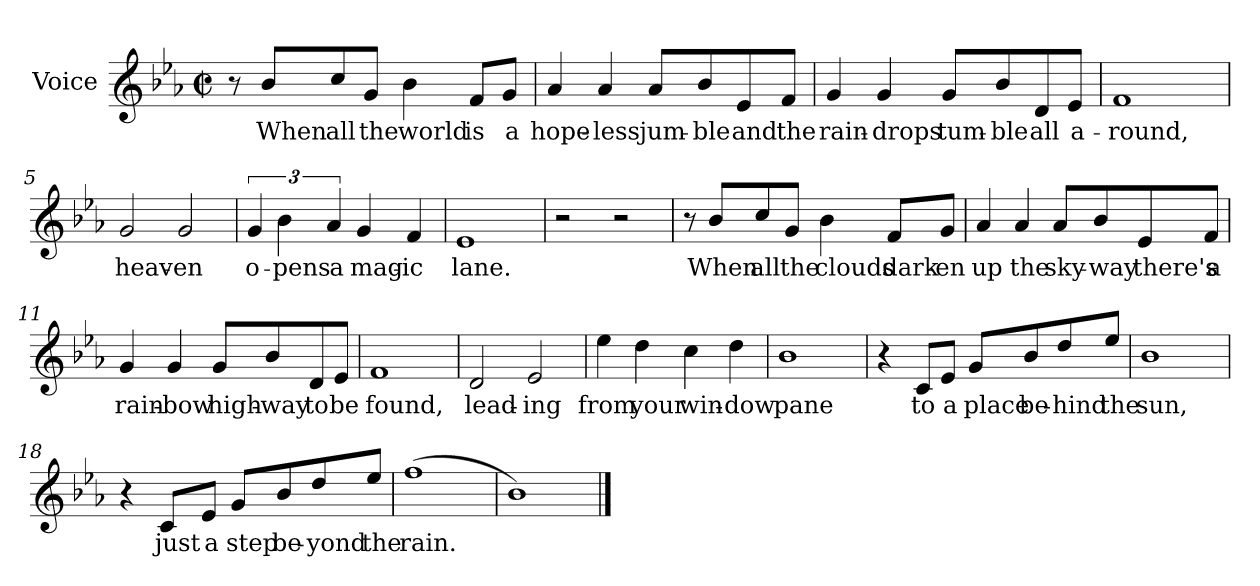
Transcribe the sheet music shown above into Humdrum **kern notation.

**kern	**text
*part1	*part1
*staff1	*staff1
*I"Voice	*
*I'Vo.	*
*clefG2	*
*k[b-e-a-]	*
*E-:	*
*M2/2	*
*met(c|)	*
=1	=1
8r	.
8b-/L	When
8cc/	all
8g/J	the
4b-\	world
8f/L	is
8g/J	a
=2	=2
4a-/	hope-
4a-/	less
8a-/L	jum-
8b-/	ble
8e-/	and
8f/J	the
!!LO:LB:g=z
=3	=3
4g/	rain-
4g/	drops
8g/L	tum-
8b-/	ble
8d/	all
8e-/J	a-
=4	=4
1f	round,
=5	=5
2g/	heav-
2g/	en
=6	=6
6g/	o-
6b-\	pens
6a-/	a
4g/	mag-
4f/	ic
!!LO:LB:g=z
=7	=7
1e-	lane.
=8	=8
2r	.
2r	.
=9	=9
8r	.
8b-/L	When
8cc/	all
8g/J	the
4b-\	clouds
8f/L	dark-
8g/J	en
!!LO:LB:g=z
=10	=10
4a-/	up
4a-/	the
8a-/L	sky-
8b-/	way
8e-/	there's
8f/J	a
=11	=11
4g/	rain-
4g/	bow
8g/L	high-
8b-/	way
8d/	to
8e-/J	be
=12	=12
1f	found,
!!LO:LB:g=z
=13	=13
2d/	lead-
2e-/	ing
=14	=14
4ee-\	from
4dd\	your
4cc\	win-
4dd\	dow
=15	=15
1b-	pane
=16	=16
4r	.
8c/L	to
8e-/J	a
8g/L	place
8b-/	be-
8dd/	hind
8ee-/J	the
!!LO:LB:g=z
=17	=17
1b-	sun,
=18	=18
4r	.
8c/L	just
8e-/J	a
8g/L	step
8b-/	be-
8dd/	yond
8ee-/J	the
=19	=19
(1ff	rain.
=20	=20
1b-)	.
==	==
*-	*-
